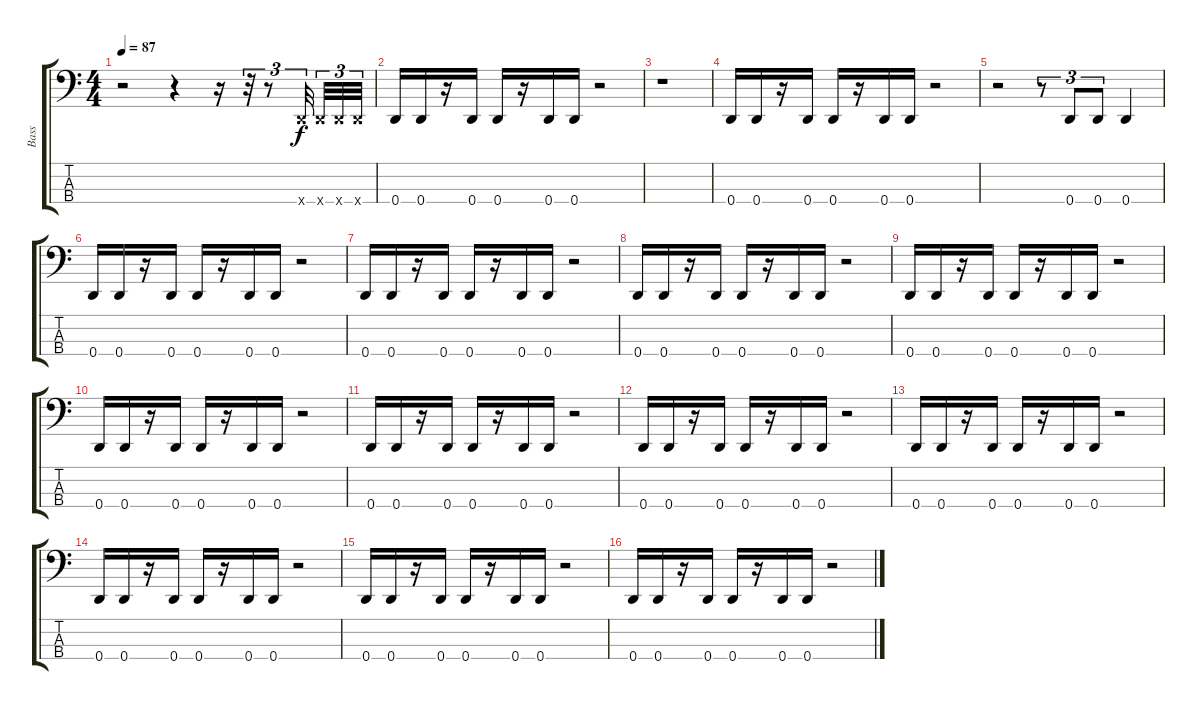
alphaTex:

\track ("Bass" "Bass") {instrument electricbassfinger}
\staff {score tabs}
\tuning (G2 D2 A1 D1) {hide}
\ts (4 4)
\tempo 87
\clef f4
\ks c
r.2{dy f instrument electricbassfinger} r.4 r.16 r.32{tu (3 2)} r.8{tu (3 2)} 0.4{x}.32{tu (3 2)} 0.4{x}.32{tu (3 2)} 0.4{x}.32{tu (3 2)} 0.4{x}.32{tu (3 2)} |
0.4.16 0.4.16 r.16 0.4.16 0.4.16 r.16 0.4.16 0.4.16 r.2 |
r.1 |
0.4.16 0.4.16 r.16 0.4.16 0.4.16 r.16 0.4.16 0.4.16 r.2 |
r.2 r.8{tu (3 2)} 0.4.8{tu (3 2)} 0.4.8{tu (3 2)} 0.4.4 |
0.4.16 0.4.16 r.16 0.4.16 0.4.16 r.16 0.4.16 0.4.16 r.2 |
0.4.16 0.4.16 r.16 0.4.16 0.4.16 r.16 0.4.16 0.4.16 r.2 |
0.4.16 0.4.16 r.16 0.4.16 0.4.16 r.16 0.4.16 0.4.16 r.2 |
0.4.16 0.4.16 r.16 0.4.16 0.4.16 r.16 0.4.16 0.4.16 r.2 |
0.4.16 0.4.16 r.16 0.4.16 0.4.16 r.16 0.4.16 0.4.16 r.2 |
0.4.16 0.4.16 r.16 0.4.16 0.4.16 r.16 0.4.16 0.4.16 r.2 |
0.4.16 0.4.16 r.16 0.4.16 0.4.16 r.16 0.4.16 0.4.16 r.2 |
0.4.16 0.4.16 r.16 0.4.16 0.4.16 r.16 0.4.16 0.4.16 r.2 |
0.4.16 0.4.16 r.16 0.4.16 0.4.16 r.16 0.4.16 0.4.16 r.2 |
0.4.16 0.4.16 r.16 0.4.16 0.4.16 r.16 0.4.16 0.4.16 r.2 |
0.4.16 0.4.16 r.16 0.4.16 0.4.16 r.16 0.4.16 0.4.16 r.2
